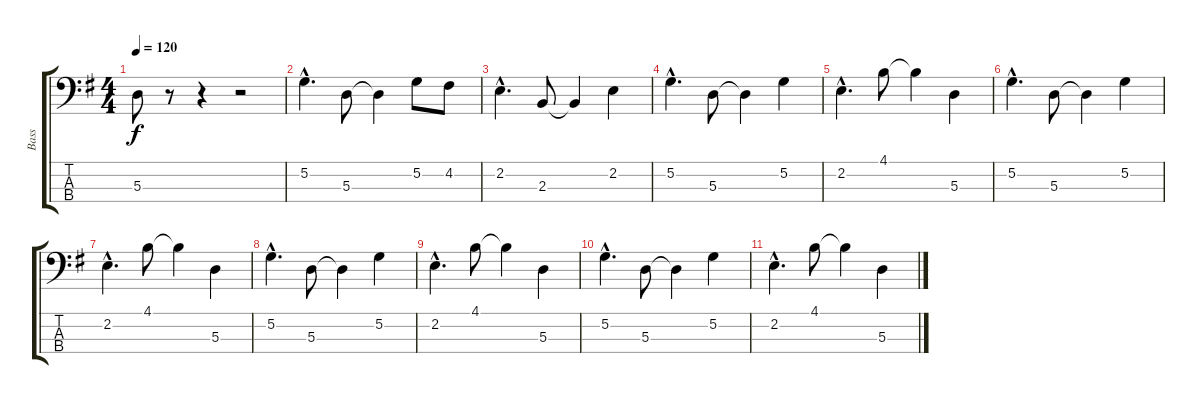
\track ("Bass" "Bass") {instrument electricbassfinger}
\staff {score tabs}
\tuning (G2 D2 A1 E1) {hide}
\ts (4 4)
\tempo 120
\clef f4
\ks g
5.3.8{dy f} r.8 r.4 r.2 |
5.2{hac}.4{d} 5.3.8 5.3{t}.4 5.2.8 4.2.8 |
2.2{hac}.4{d} 2.3.8 2.3{t}.4 2.2.4 |
5.2{hac}.4{d} 5.3.8 5.3{t}.4 5.2.4 |
2.2{hac}.4{d} 4.1.8 4.1{t}.4 5.3.4 |
5.2{hac}.4{d} 5.3.8 5.3{t}.4 5.2.4 |
2.2{hac}.4{d} 4.1.8 4.1{t}.4 5.3.4 |
5.2{hac}.4{d} 5.3.8 5.3{t}.4 5.2.4 |
2.2{hac}.4{d} 4.1.8 4.1{t}.4 5.3.4 |
5.2{hac}.4{d} 5.3.8 5.3{t}.4 5.2.4 |
2.2{hac}.4{d} 4.1.8 4.1{t}.4 5.3.4
